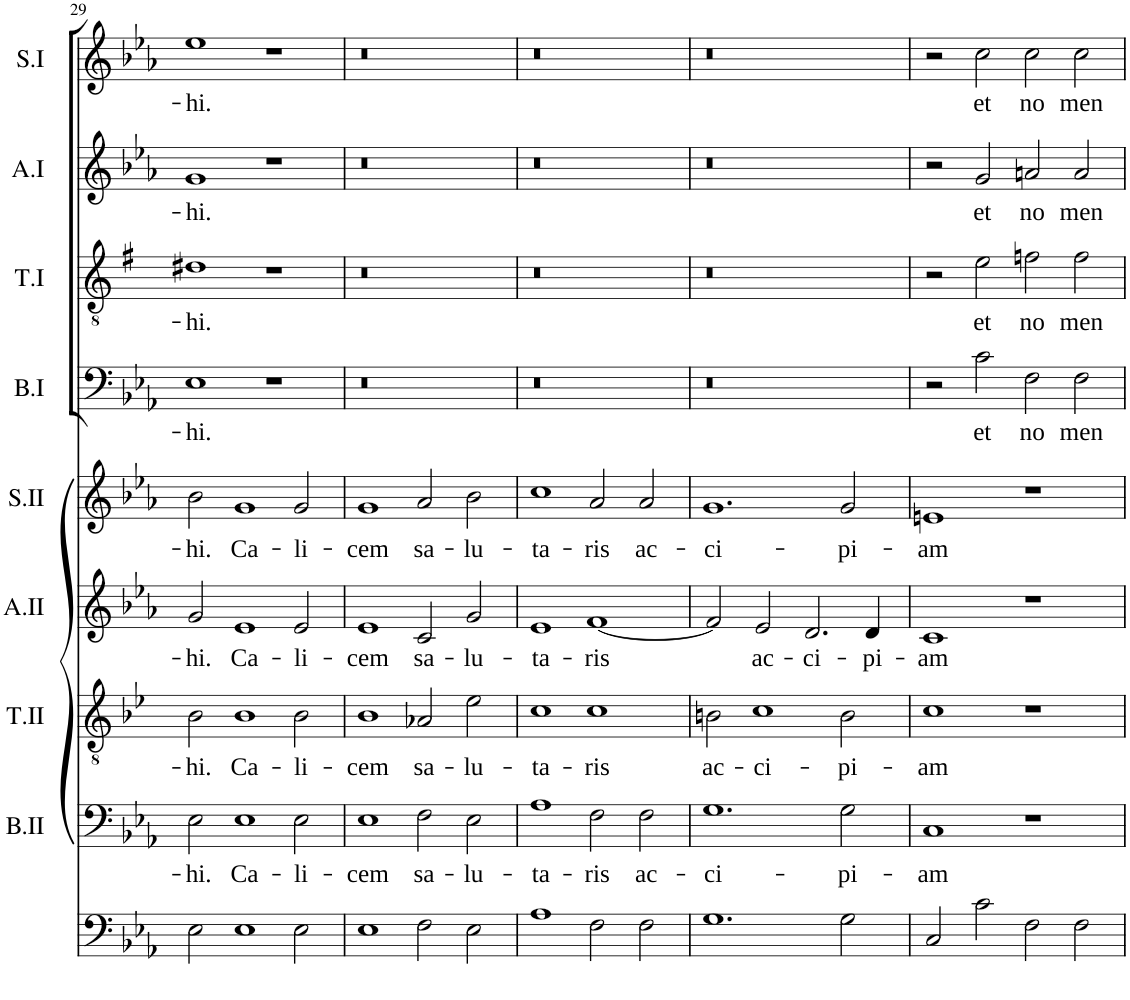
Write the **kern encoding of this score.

**kern	**kern	**text	**kern	**text	**kern	**text	**kern	**text	**kern	**text	**kern	**text	**kern	**text	**kern	**text
*part9	*part8	*part8	*part7	*part7	*part6	*part6	*part5	*part5	*part4	*part4	*part3	*part3	*part2	*part2	*part1	*part1
*staff9	*staff8	*staff8	*staff7	*staff7	*staff6	*staff6	*staff5	*staff5	*staff4	*staff4	*staff3	*staff3	*staff2	*staff2	*staff1	*staff1
*I"Violoncello	*I"Bass II	*	*I"Tenor II	*	*I"Alto II	*	*I"Soprano II	*	*I"Bass I	*	*I"Tenor.I	*	*I"Alto I	*	*I"Soprano I	*
*	*I'B.II	*	*I'T.II	*	*I'A.II	*	*I'S.II	*	*I'B.I	*	*I'T.I	*	*I'A.I	*	*I'S.I	*
!!LO:PB:g=z
*clefF4	*clefF4	*	*clefGv2	*	*clefG2	*	*clefG2	*	*clefF4	*	*clefGv2	*	*clefG2	*	*clefG2	*
*k[b-e-a-]	*k[b-e-a-]	*	*k[b-e-]	*	*k[b-e-a-]	*	*k[b-e-a-]	*	*k[b-e-a-]	*	*k[f#]	*	*k[b-e-a-]	*	*k[b-e-a-]	*
*M4/2	*M4/2	*	*M4/2	*	*M4/2	*	*M4/2	*	*M4/2	*	*M4/2	*	*M4/2	*	*M4/2	*
=29	=29	=29	=29	=29	=29	=29	=29	=29	=29	=29	=29	=29	=29	=29	=29	=29
!	!	!LO:LY:b	!	!LO:LY:b	!	!LO:LY:b	!	!LO:LY:b	!	!LO:LY:b	!	!LO:LY:b	!	!LO:LY:b	!	!LO:LY:b
2E-\	2E-\	-hi.	2B-\	-hi.	2g/	-hi.	2b-\	-hi.	1E-	-hi.	1d#X	-hi.	1g	-hi.	1ee-	-hi.
!	!	!LO:LY:b	!	!LO:LY:b	!	!LO:LY:b	!	!LO:LY:b	!	!	!	!	!	!	!	!
1E-	1E-	Ca-	1B-	Ca-	1e-	Ca-	1g	Ca-	.	.	.	.	.	.	.	.
.	.	.	.	.	.	.	.	.	1r	.	1r	.	1r	.	1r	.
!	!	!LO:LY:b	!	!LO:LY:b	!	!LO:LY:b	!	!LO:LY:b	!	!	!	!	!	!	!	!
2E-\	2E-\	-li-	2B-\	-li-	2e-/	-li-	2g/	-li-	.	.	.	.	.	.	.	.
=30	=30	=30	=30	=30	=30	=30	=30	=30	=30	=30	=30	=30	=30	=30	=30	=30
!	!	!LO:LY:b	!	!LO:LY:b	!	!LO:LY:b	!	!LO:LY:b	!	!	!	!	!	!	!	!
1E-	1E-	-cem	1B-	-cem	1e-	-cem	1g	-cem	0r	.	0r	.	0r	.	0r	.
!	!	!LO:LY:b	!	!LO:LY:b	!	!LO:LY:b	!	!LO:LY:b	!	!	!	!	!	!	!	!
2F\	2F\	sa-	2A-X/	sa-	2c/	sa-	2a-/	sa-	.	.	.	.	.	.	.	.
!	!	!LO:LY:b	!	!LO:LY:b	!	!LO:LY:b	!	!LO:LY:b	!	!	!	!	!	!	!	!
2E-\	2E-\	-lu-	2e-\	-lu-	2g/	-lu-	2b-\	-lu-	.	.	.	.	.	.	.	.
=31	=31	=31	=31	=31	=31	=31	=31	=31	=31	=31	=31	=31	=31	=31	=31	=31
!	!	!LO:LY:b	!	!LO:LY:b	!	!LO:LY:b	!	!LO:LY:b	!	!	!	!	!	!	!	!
1A-	1A-	-ta-	1c	-ta-	1e-	-ta-	1cc	-ta-	0r	.	0r	.	0r	.	0r	.
!	!	!LO:LY:b	!	!LO:LY:b	!	!LO:LY:b	!	!LO:LY:b	!	!	!	!	!	!	!	!
2F\	2F\	-ris	1c	-ris	[1f	-ris	2a-/	-ris	.	.	.	.	.	.	.	.
!	!	!LO:LY:b	!	!	!	!	!	!LO:LY:b	!	!	!	!	!	!	!	!
2F\	2F\	ac-	.	.	.	.	2a-/	ac-	.	.	.	.	.	.	.	.
=32	=32	=32	=32	=32	=32	=32	=32	=32	=32	=32	=32	=32	=32	=32	=32	=32
!	!	!LO:LY:b	!	!LO:LY:b	!	!	!	!LO:LY:b	!	!	!	!	!	!	!	!
1.G	1.G	-ci-	2Bn\	ac-	2f/]	.	1.g	-ci-	0r	.	0r	.	0r	.	0r	.
!	!	!	!	!LO:LY:b	!	!LO:LY:b	!	!	!	!	!	!	!	!	!	!
.	.	.	1c	-ci-	2e-/	ac-	.	.	.	.	.	.	.	.	.	.
!	!	!	!	!	!	!LO:LY:b	!	!	!	!	!	!	!	!	!	!
.	.	.	.	.	2.d/	-ci-	.	.	.	.	.	.	.	.	.	.
!	!	!LO:LY:b	!	!LO:LY:b	!	!	!	!LO:LY:b	!	!	!	!	!	!	!	!
2G\	2G\	-pi-	2B\	-pi-	.	.	2g/	-pi-	.	.	.	.	.	.	.	.
!	!	!	!	!	!	!LO:LY:b	!	!	!	!	!	!	!	!	!	!
.	.	.	.	.	4d/	-pi-	.	.	.	.	.	.	.	.	.	.
=33	=33	=33	=33	=33	=33	=33	=33	=33	=33	=33	=33	=33	=33	=33	=33	=33
!	!	!LO:LY:b	!	!LO:LY:b	!	!LO:LY:b	!	!LO:LY:b	!	!	!	!	!	!	!	!
2C/	1C	-am	1c	-am	1c	-am	1en	-am	2r	.	2r	.	2r	.	2r	.
!	!	!	!	!	!	!	!	!	!	!LO:LY:b	!	!LO:LY:b	!	!LO:LY:b	!	!LO:LY:b
2c\	.	.	.	.	.	.	.	.	2c\	et	2e\	et	2g/	et	2cc\	et
!	!	!	!	!	!	!	!	!	!	!LO:LY:b	!	!LO:LY:b	!	!LO:LY:b	!	!LO:LY:b
2F\	1r	.	1r	.	1r	.	1r	.	2F\	no	2fn\	no	2an/	no	2cc\	no
!	!	!	!	!	!	!	!	!	!	!LO:LY:b	!	!LO:LY:b	!	!LO:LY:b	!	!LO:LY:b
2F\	.	.	.	.	.	.	.	.	2F\	men	2f\	men	2a/	men	2cc\	men
=	=	=	=	=	=	=	=	=	=	=	=	=	=	=	=	=
*-	*-	*-	*-	*-	*-	*-	*-	*-	*-	*-	*-	*-	*-	*-	*-	*-
